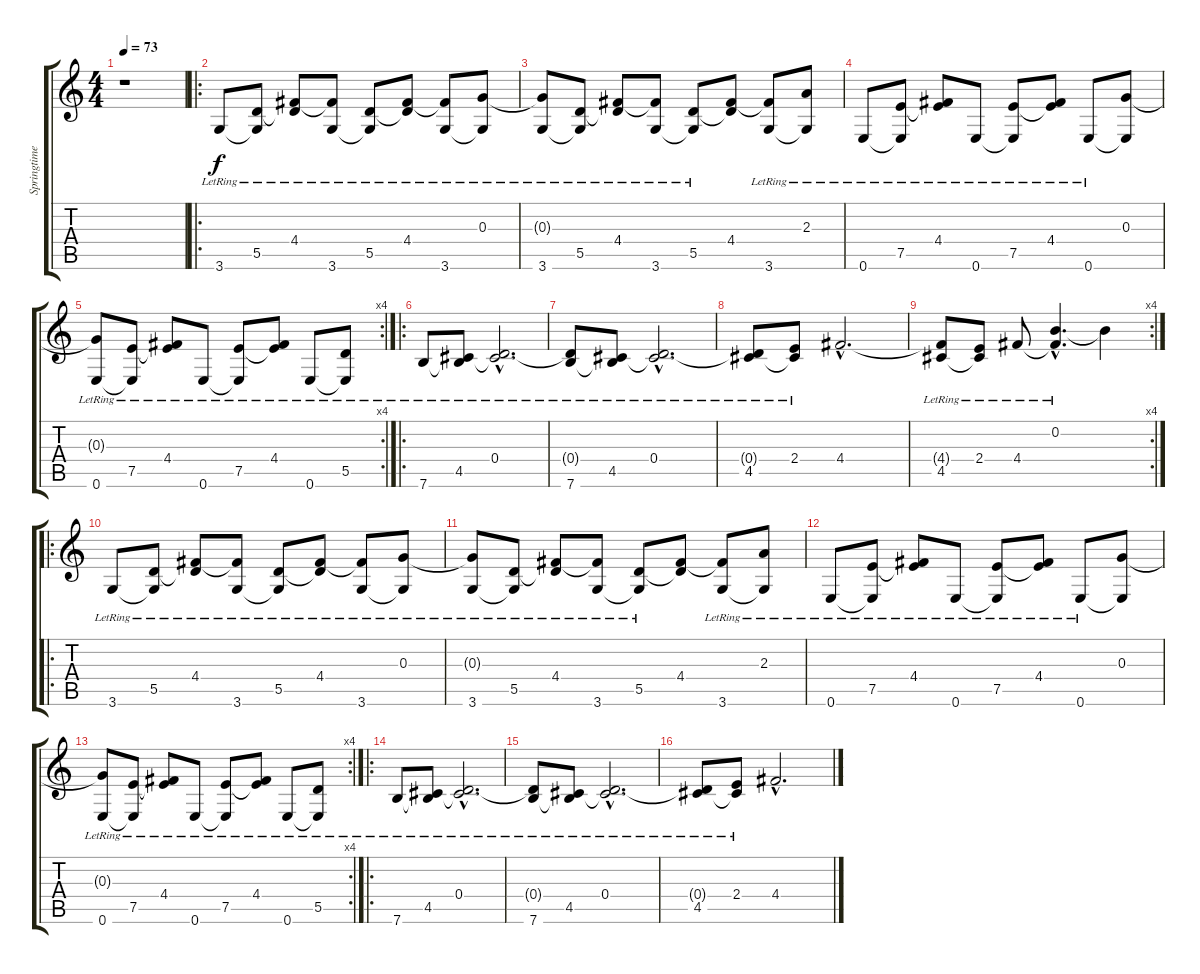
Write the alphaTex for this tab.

\track ("Springtime" "Springtime") {instrument electricguitarjazz}
\staff {score tabs}
\tuning (E4 B3 G3 D3 A2 E2) {hide}
\ts (4 4)
\tempo 73
\clef g2
\ks c
r.1{dy f instrument electricguitarjazz} |
\ro
3.6{lr}.8 (5.5{lr} 3.6{t}).8 (4.4{lr} 5.5{t}).8 (4.4{t} 3.6{lr}).8 (5.5{lr} 3.6{t}).8 (4.4{lr} 5.5{t}).8 (4.4{t} 3.6{lr}).8 (0.3{lr} 3.6{t}).8 |
(0.3{t} 3.6{lr}).8 (5.5{lr} 3.6{t}).8 (4.4{lr} 5.5{t}).8 (4.4{t} 3.6{lr}).8 (5.5{lr} 3.6{t}).8 (4.4 5.5{t}).8 (4.4{t} 3.6{lr}).8 (2.3{lr} 3.6{t}).8 |
0.6{lr}.8 (7.5{lr} 0.6{t}).8 (4.4{lr} 7.5{t}).8 0.6{lr}.8 (7.5{lr} 0.6{t}).8 (4.4{lr} 7.5{t}).8 0.6{lr}.8 (0.3 0.6{t}).8 |
\rc 4
(0.3{t} 0.6{lr}).8 (7.5{lr} 0.6{t}).8 (4.4{lr} 7.5{t}).8 0.6{lr}.8 (7.5{lr} 0.6{t}).8 (4.4{lr} 7.5{t}).8 0.6{lr}.8 (5.5{lr} 0.6{t}).8 |
\ro
7.6{lr}.8 (4.5{lr} 7.6{t}).8 (0.4{hac lr} 4.5{hac t}).2{d} |
(0.4{t} 7.6{lr}).8 (4.5{lr} 7.6{t}).8 (0.4{hac lr} 4.5{hac t}).2{d} |
(0.4{t} 4.5{lr}).8 (2.4{lr} 4.5{t}).8 4.4{hac}.2{d} |
\rc 4
(4.4{t} 4.5{lr}).8 (2.4{lr} 4.5{t}).8 4.4{lr}.8 (0.2{hac lr} 4.4{hac t}).4{d} 0.2{t}.4 |
\ro
3.6{lr}.8 (5.5{lr} 3.6{t}).8 (4.4{lr} 5.5{t}).8 (4.4{t} 3.6{lr}).8 (5.5{lr} 3.6{t}).8 (4.4{lr} 5.5{t}).8 (4.4{t} 3.6{lr}).8 (0.3{lr} 3.6{t}).8 |
(0.3{t} 3.6{lr}).8 (5.5{lr} 3.6{t}).8 (4.4{lr} 5.5{t}).8 (4.4{t} 3.6{lr}).8 (5.5{lr} 3.6{t}).8 (4.4 5.5{t}).8 (4.4{t} 3.6{lr}).8 (2.3{lr} 3.6{t}).8 |
0.6{lr}.8 (7.5{lr} 0.6{t}).8 (4.4{lr} 7.5{t}).8 0.6{lr}.8 (7.5{lr} 0.6{t}).8 (4.4{lr} 7.5{t}).8 0.6{lr}.8 (0.3 0.6{t}).8 |
\rc 4
(0.3{t} 0.6{lr}).8 (7.5{lr} 0.6{t}).8 (4.4{lr} 7.5{t}).8 0.6{lr}.8 (7.5{lr} 0.6{t}).8 (4.4{lr} 7.5{t}).8 0.6{lr}.8 (5.5{lr} 0.6{t}).8 |
\ro
7.6{lr}.8 (4.5{lr} 7.6{t}).8 (0.4{hac lr} 4.5{hac t}).2{d} |
(0.4{t} 7.6{lr}).8 (4.5{lr} 7.6{t}).8 (0.4{hac lr} 4.5{hac t}).2{d} |
(0.4{t} 4.5{lr}).8 (2.4{lr} 4.5{t}).8 4.4{hac}.2{d}
